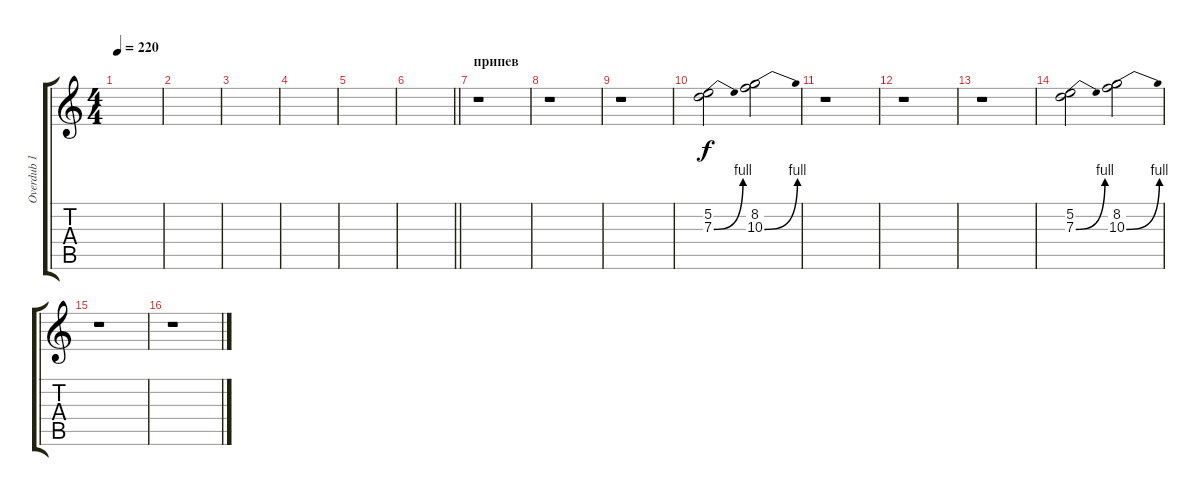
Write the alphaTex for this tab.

\track ("Overdub 1" "Overdub 1") {instrument distortionguitar}
\staff {score tabs}
\tuning (E4 B3 G3 D3 A2 E2) {hide}
\ts (4 4)
\tempo 220
\clef g2
\ks c
|
|
|
|
|
\barLineRight lightlight
|
\section ("" "припев")
r.1 |
r.1 |
r.1 |
(5.2 7.3{be (bend 0 0 60 4)}).2 (8.2 10.3{be (bend 0 0 60 4)}).2 |
r.1 |
r.1 |
r.1 |
(5.2 7.3{be (bend 0 0 60 4)}).2 (8.2 10.3{be (bend 0 0 60 4)}).2 |
r.1 |
r.1
